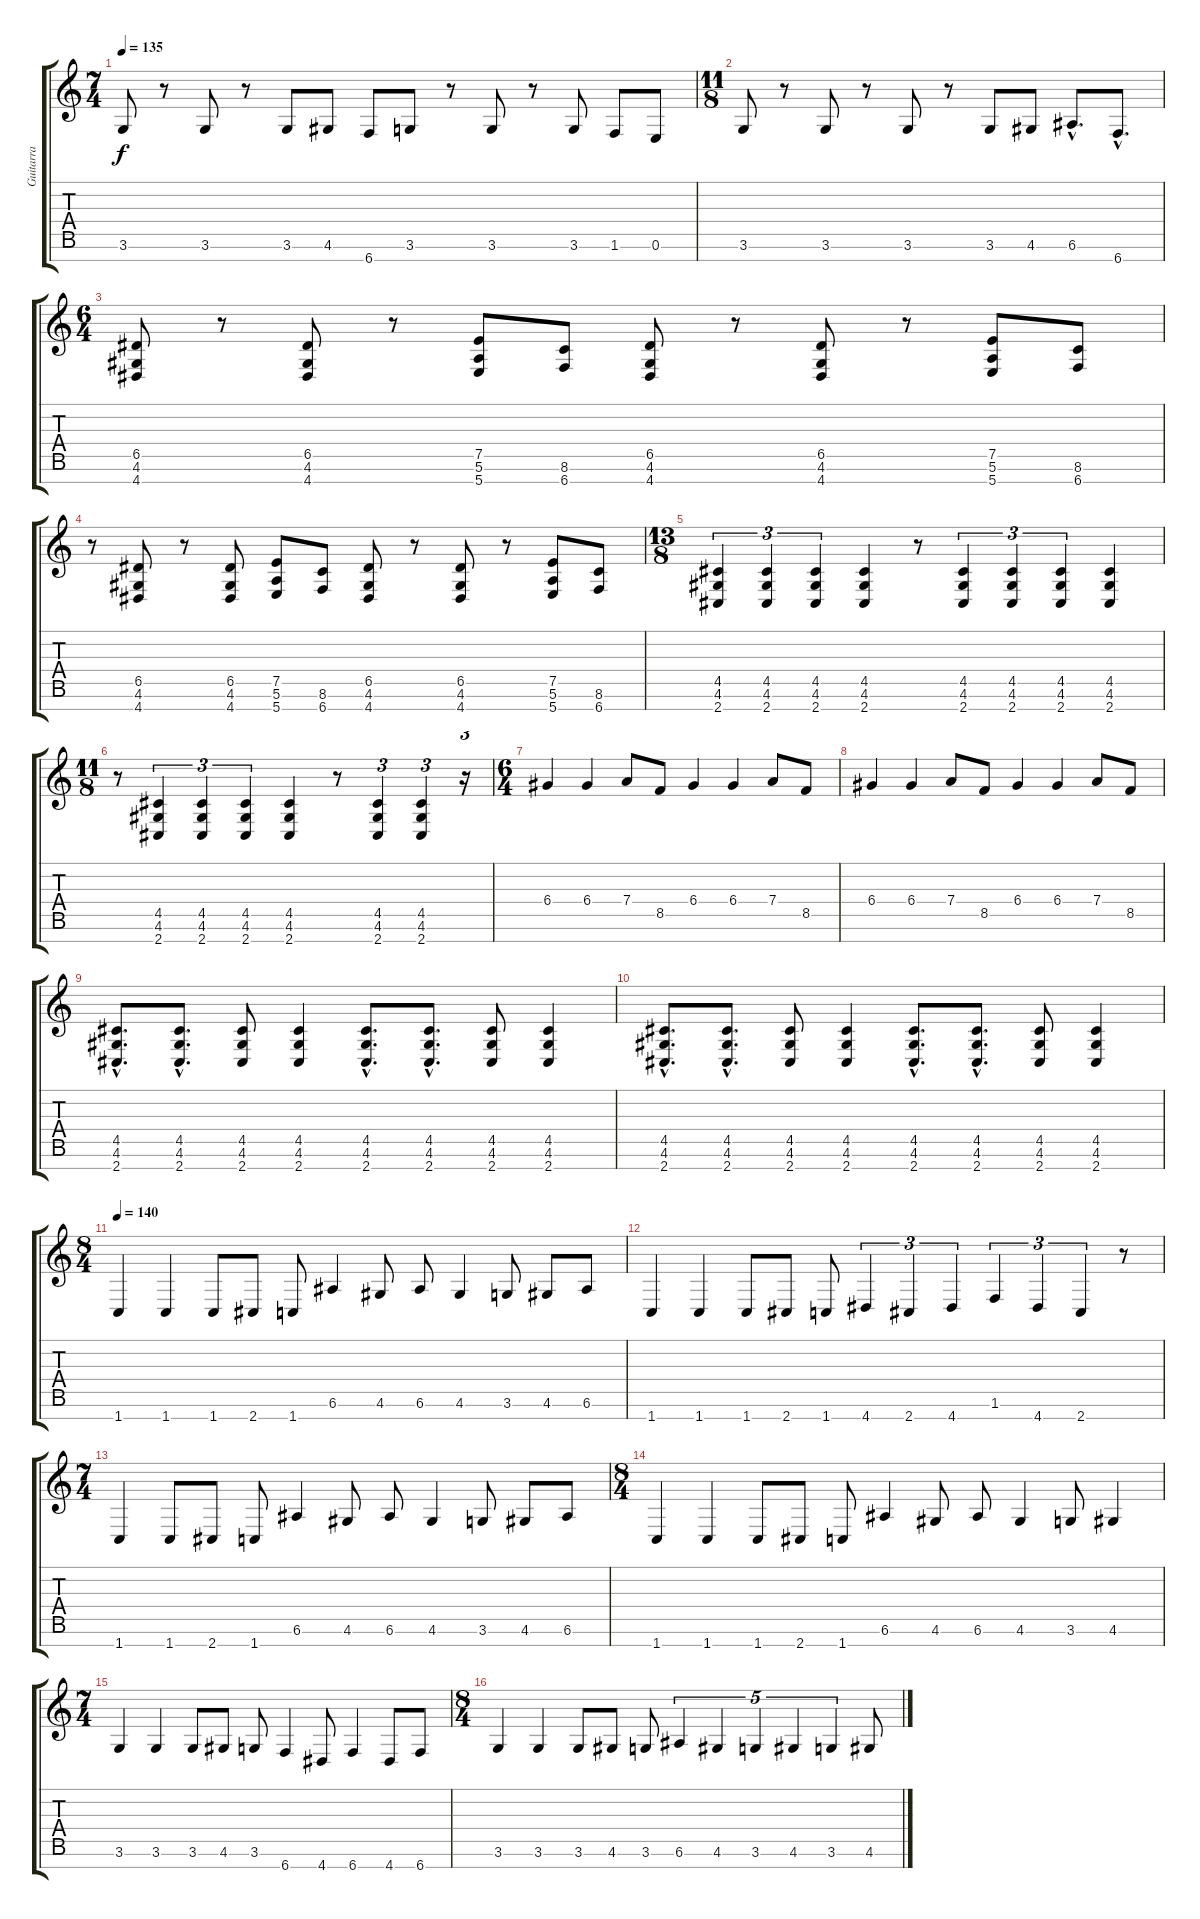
\track ("Guitarra" "Guitarra") {instrument distortionguitar}
\staff {score tabs}
\tuning (E4 B3 G3 D3 A2 E2 B1) {hide}
\ts (7 4)
\tempo 135
\clef g2
\ks c
3.6.8{dy f} r.8 3.6.8 r.8 3.6.8 4.6.8 6.7.8 3.6.8 r.8 3.6.8 r.8 3.6.8 1.6.8 0.6.8 |
\ts (11 8)
3.6.8 r.8 3.6.8 r.8 3.6.8 r.8 3.6.8 4.6.8 6.6{hac}.8{d} 6.7{hac}.8{d} |
\ts (6 4)
(6.5 4.6 4.7).8 r.8 (6.5 4.6 4.7).8 r.8 (7.5 5.6 5.7).8 (8.6 6.7).8 (6.5 4.6 4.7).8 r.8 (6.5 4.6 4.7).8 r.8 (7.5 5.6 5.7).8 (8.6 6.7).8 |
r.8 (6.5 4.6 4.7).8 r.8 (6.5 4.6 4.7).8 (7.5 5.6 5.7).8 (8.6 6.7).8 (6.5 4.6 4.7).8 r.8 (6.5 4.6 4.7).8 r.8 (7.5 5.6 5.7).8 (8.6 6.7).8 |
\ts (13 8)
(4.5 4.6 2.7).4{tu (3 2)} (4.5 4.6 2.7).4{tu (3 2)} (4.5 4.6 2.7).4{tu (3 2)} (4.5 4.6 2.7).4 r.8 (4.5 4.6 2.7).4{tu (3 2)} (4.5 4.6 2.7).4{tu (3 2)} (4.5 4.6 2.7).4{tu (3 2)} (4.5 4.6 2.7).4 |
\ts (11 8)
r.8 (4.5 4.6 2.7).4{tu (3 2)} (4.5 4.6 2.7).4{tu (3 2)} (4.5 4.6 2.7).4{tu (3 2)} (4.5 4.6 2.7).4 r.8 (4.5 4.6 2.7).4{tu (3 2)} (4.5 4.6 2.7).4{tu (3 2)} r.16{tu (3 2)} |
\ts (6 4)
6.4.4 6.4.4 7.4.8 8.5.8 6.4.4 6.4.4 7.4.8 8.5.8 |
6.4.4 6.4.4 7.4.8 8.5.8 6.4.4 6.4.4 7.4.8 8.5.8 |
(4.5{hac} 4.6{hac} 2.7{hac}).8{d} (4.5{hac} 4.6{hac} 2.7{hac}).8{d} (4.5 4.6 2.7).8 (4.5 4.6 2.7).4 (4.5{hac} 4.6{hac} 2.7{hac}).8{d} (4.5{hac} 4.6{hac} 2.7{hac}).8{d} (4.5 4.6 2.7).8 (4.5 4.6 2.7).4 |
(4.5{hac} 4.6{hac} 2.7{hac}).8{d} (4.5{hac} 4.6{hac} 2.7{hac}).8{d} (4.5 4.6 2.7).8 (4.5 4.6 2.7).4 (4.5{hac} 4.6{hac} 2.7{hac}).8{d} (4.5{hac} 4.6{hac} 2.7{hac}).8{d} (4.5 4.6 2.7).8 (4.5 4.6 2.7).4 |
\ts (8 4)
\tempo 140
1.7.4 1.7.4 1.7.8 2.7.8 1.7.8 6.6.4 4.6.8 6.6.8 4.6.4 3.6.8 4.6.8 6.6.8 |
1.7.4 1.7.4 1.7.8 2.7.8 1.7.8 4.7.4{tu (3 2)} 2.7.4{tu (3 2)} 4.7.4{tu (3 2)} 1.6.4{tu (3 2)} 4.7.4{tu (3 2)} 2.7.4{tu (3 2)} r.8 |
\ts (7 4)
1.7.4 1.7.8 2.7.8 1.7.8 6.6.4 4.6.8 6.6.8 4.6.4 3.6.8 4.6.8 6.6.8 |
\ts (8 4)
1.7.4 1.7.4 1.7.8 2.7.8 1.7.8 6.6.4 4.6.8 6.6.8 4.6.4 3.6.8 4.6.4 |
\ts (7 4)
3.6.4 3.6.4 3.6.8 4.6.8 3.6.8 6.7.4 4.7.8 6.7.4 4.7.8 6.7.8 |
\ts (8 4)
3.6.4 3.6.4 3.6.8 4.6.8 3.6.8 6.6.4{tu (5 4)} 4.6.4{tu (5 4)} 3.6.4{tu (5 4)} 4.6.4{tu (5 4)} 3.6.4{tu (5 4)} 4.6.8
